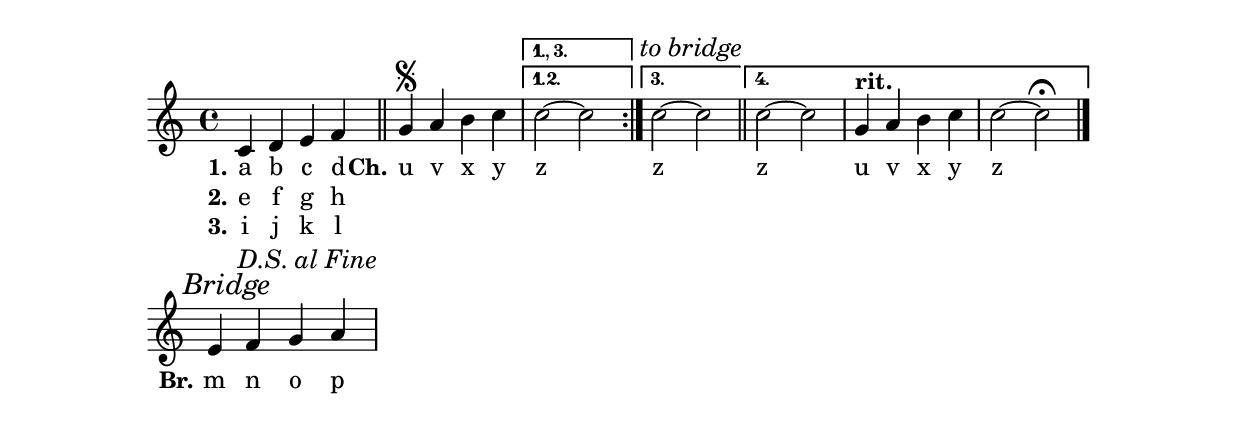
\version "2.12.3"

\include "english.ly"

verseMel = {
  \relative c' {
    c4 d e f
  }
}

chorMel = {
  \relative c' {
    g'4\segno a b c
  }
}

chorEndMel = {
  \relative c' {
    c'2~ c
  }
}

chorLastMel =  {
  \relative c' {
    \tempo "rit." g'4 a b c |
    c2~ c\fermata
  }
}

bridgeMel = {
  \relative c' {
    e4
    \override Score.RehearsalMark #'self-alignment-X = #LEFT
    \mark \markup { \smaller \italic { D.S. al Fine } }
    f g a
  }
}

melody = \new Staff <<
  \time 4/4
  \clef treble
  \new Voice = "melody" {
    \repeat volta 4 {
      \verseMel
      \bar "||"
      \chorMel
    }
    \alternative {
      {
        \set Score.repeatCommands = #'((volta "1., 3."))
        \chorEndMel
      }
      {
        \set Score.repeatCommands = #'((volta "2.") end-repeat)
        \chorEndMel
        \override Score.RehearsalMark #'self-alignment-X = #RIGHT
        \mark \markup { \smaller \italic{ to bridge } }
        \bar "||"
      }
      {
        \chorEndMel
        \chorLastMel
        \bar "|."
      }
    }
  }
>>

bridgeMelody = \new Staff <<
  \override Score.TimeSignature #'stencil = ##f
  \clef treble
  \new Voice = "melody" {
    \autoBeamOff
    \mark \markup { \italic Bridge }
    \bridgeMel
  }
>>

fullMelody = \new Staff <<
  \clef treble
  \new Voice = "melody" {
    \autoBeamOff
    \verseMel
    \bar "||"
    \chorMel
    \chorEndMel
    \bar "||"
    \verseMel
    \bar "||"
    \chorMel
    \chorEndMel
    \bar "||"
    \bridgeMel
    \bar "||"
    \chorMel
    \chorEndMel
    \bar "||"
    \verseMel
    \bar "||"
    \chorMel
    \chorEndMel
    \chorLastMel
    \bar "|."
  }
>>

verseOne = \lyricmode {
  \set stanza = #"1."
  a b c d
}

verseTwo = \lyricmode {
  \set stanza = #"2."
  e f g h
}

verseTre = \lyricmode {
  \set stanza = #"3."
  i j k l
}

chorus = \lyricmode {
  \set stanza = #"Ch."
  u v x y z
}

chorusEnd = \lyricmode {
  z
}

chorusLast = \lyricmode {
  u v x y z
}

bridge = \lyricmode {
  \set stanza = #"Br."
  m n o p
}

\score {
  <<
    \melody
    \new Lyrics \lyricsto "melody" {
      \verseOne
      \chorus
      \chorusEnd
      \chorusEnd
      \chorusLast
    }
    \new Lyrics \lyricsto "melody" {
      \verseTwo
    }
    \new Lyrics \lyricsto "melody" {
      \verseTre
    }
  >>
  \layout {}
}

\score {
  <<
    \bridgeMelody
    \new Lyrics \lyricsto "melody" {
     \bridge
    }
  >>
  \layout {}
}

\score {
  <<
    \fullMelody
  >>
  \midi {
    \context {
      \Score
      tempoWholesPerMinute = #(ly:make-moment 120 4)
    }
  }
}
